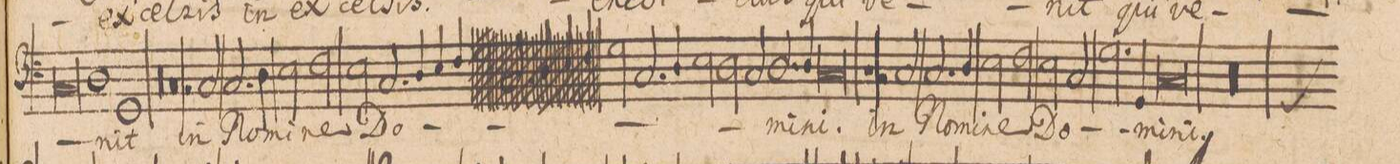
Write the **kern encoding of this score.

**kern	**text
*I"Bassus.	*
*clefF4	*
*k[]	*
*met(c|)	*
*M2/1	*
0C/	.
=56-	=56-
1D\	.
=57-	=57-
1GG/	-nit
00r	.
=58-	=58-
=59-	=59-
0r	.
=60-	=60-
2r	.
2C/	in
=61-	=61-
2.C/	No-
4D\	.
2E\	-mi-
2F\	-ne
=62-	=62-
2E\	Do-
2.C/	.
4D/	.
4E/	.
4F/	.
=63-	=63-
2G\	.
2.C/	.
4D/	.
2E\	.
=64-	=64-
2D\	.
2C/	.
2.D/	.
4D/	-mi-
=65-	=65-
0C/	-ni.
=66-	=66-
1r	.
2r	.
2C/	in
=67-	=67-
2.C/	No-
4D/	-mi-
2E\	-ne
2F\	.
=68-	=68-
2E\	Do-
2C/	.
2.G\	.
4GG/	-mi-
=69-	=69-
0C/	-ni.
=70-	=70-
*custos:GG	*
00r	.
=71-	=71-
=72-	=72-
*-	*-
